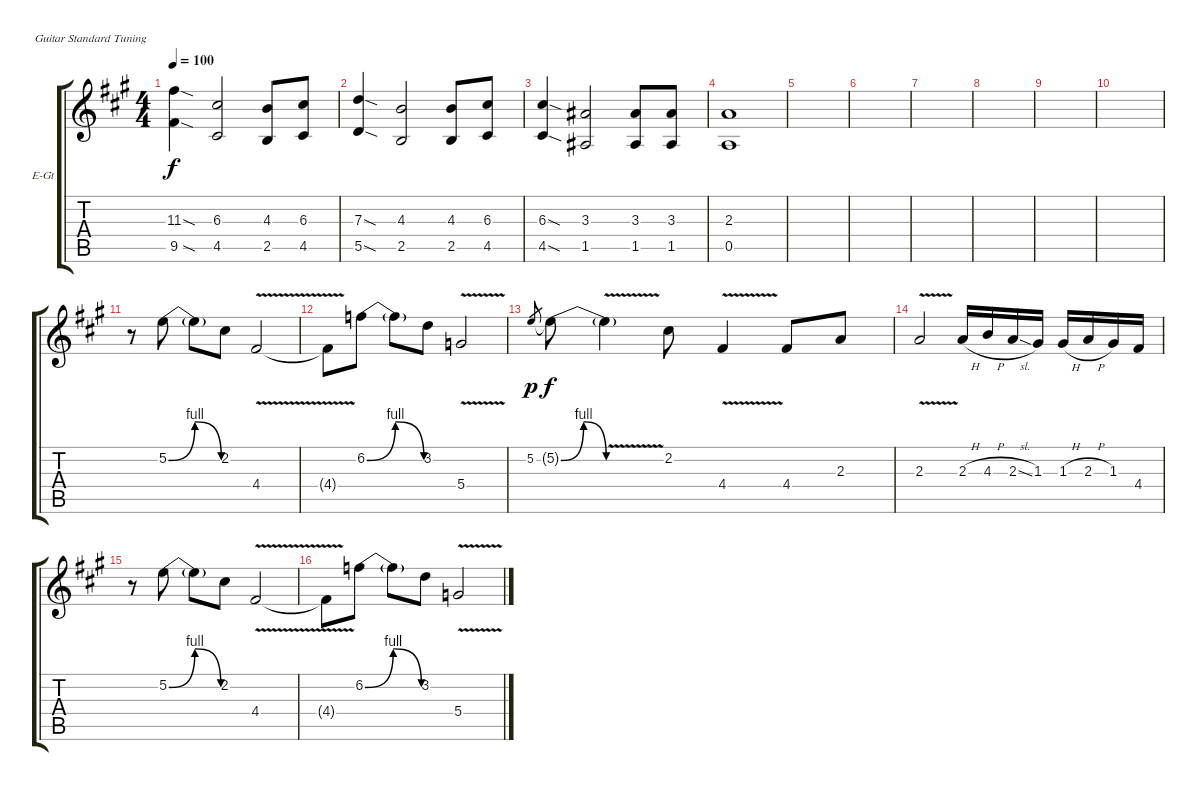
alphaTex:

\bracketExtendMode groupsimilarinstruments
\firstSystemTrackNameOrientation horizontal
\otherSystemsTrackNameOrientation horizontal
\track ("4 Guitar" "E-Gt") {instrument distortionguitar}
\staff {score tabs}
\tuning (E4 B3 G3 D3 A2 E2)
\ts (4 4)
\tempo 100
\clef g2
\scale
1.07062
\ks a
(11.3{sod} 9.5{sod}).4{dy f} (6.3 4.5).2 (4.3 2.5).8 (6.3 4.5).8 |
\scale
0.929382 (7.3{sod} 5.5{sod}).4 (4.3 2.5).2 (4.3 2.5).8 (6.3 4.5).8 |
\scale
1.07062 (6.3{sod} 4.5{sod}).4 (3.3 1.5).2 (3.3 1.5).8 (3.3 1.5).8 |
\scale
0.929382 (2.3 0.5).1 |
\scale
1.07062 |
\scale
0.929382 |
\scale
1.07062 |
\scale
0.929382 |
\scale
1.07062 |
\scale
0.929382 |
\scale
1.07062 r.8 5.2{be (bendrelease 0 0 10.2 4 20.4 4 30 0)}.8 5.2{t}.8 2.2.8 4.4{v}.2 |
\scale
0.929382 4.4{t}.8 6.2{be (bendrelease 0 0 10.2 4 20.4 4 30 0)}.8 6.2{t}.8 3.2.8 5.4{v}.2 |
\scale
1.07062 5.2.8{gr dy p} 5.2{be (bendrelease 0 0 10.2 4 20.4 4 30 0) t}.8{dy f} 5.2{v t}.4 2.2.8 4.4{v}.4 4.4.8 2.3.8 |
\scale
0.929382 2.3{v}.2 2.3{h}.16 4.3{h}.16 2.3{sl}.16 1.3.16 1.3{h}.16 2.3{h}.16 1.3.16 4.4.16 |
\scale
1.07062 r.8 5.2{be (bendrelease 0 0 10.2 4 20.4 4 30 0)}.8 5.2{t}.8 2.2.8 4.4{v}.2 |
\scale
0.929382 4.4{t}.8 6.2{be (bendrelease 0 0 10.2 4 20.4 4 30 0)}.8 6.2{t}.8 3.2.8 5.4{v}.2
